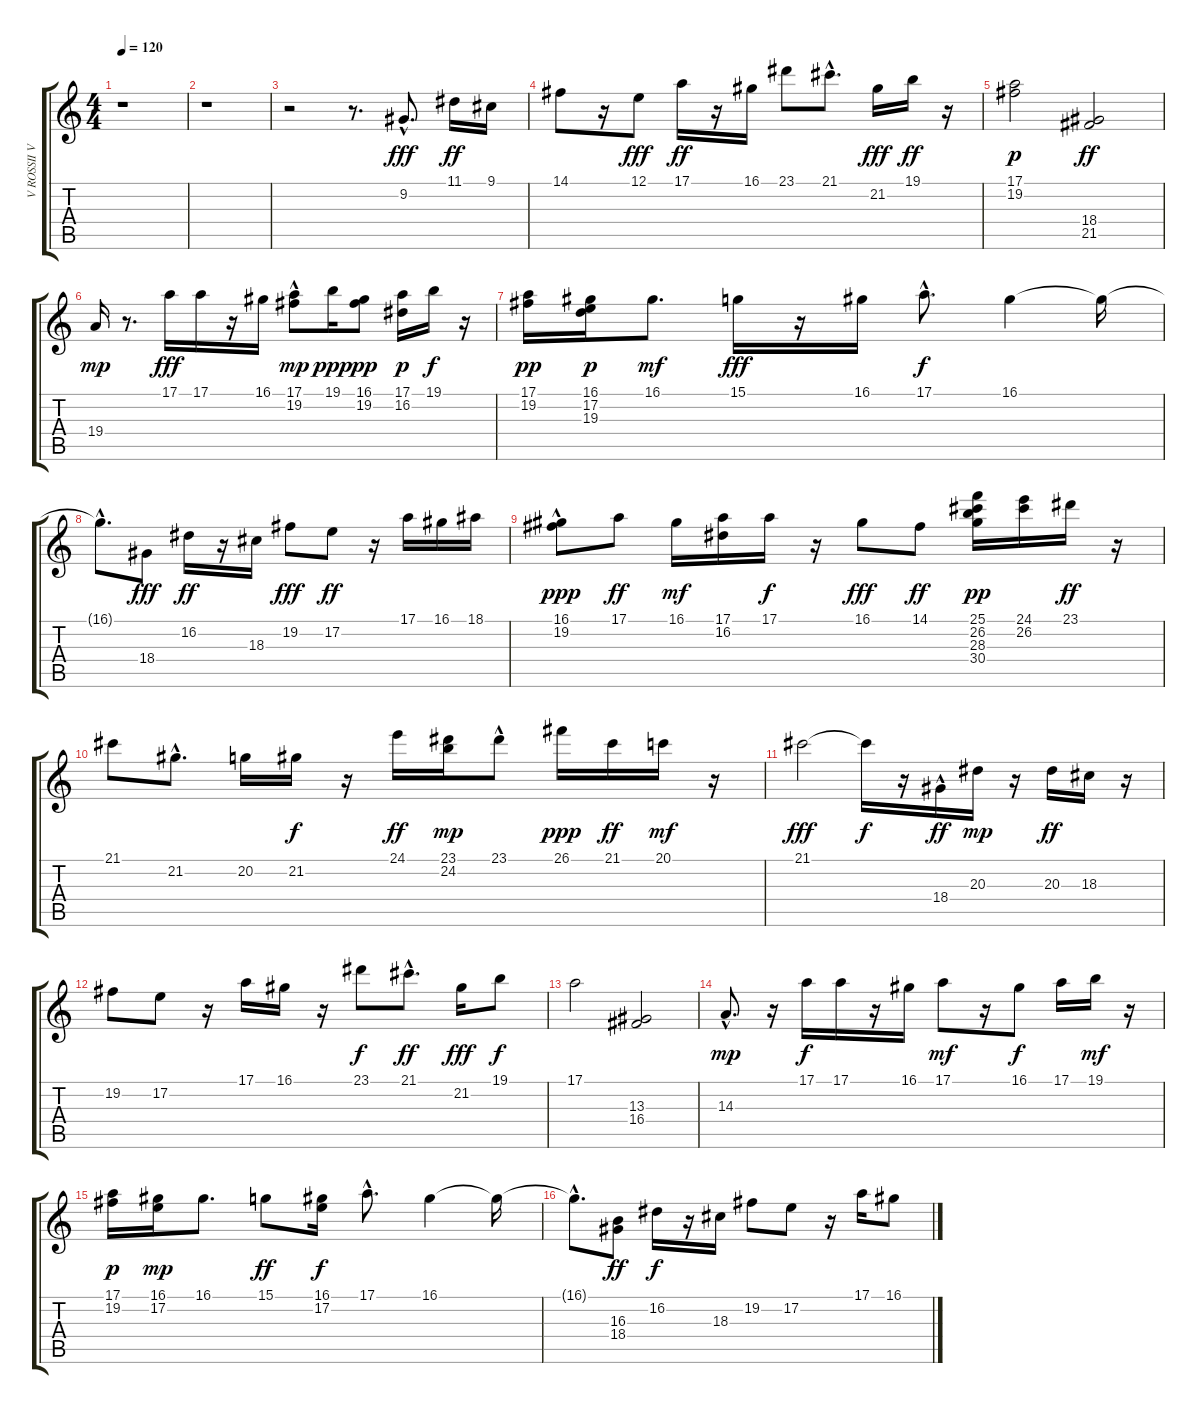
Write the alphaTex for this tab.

\track ("V ROSSII VECHERA     " "V ROSSII V") {instrument stringensemble1}
\staff {score tabs}
\tuning (E4 B3 G3 D3 A2 E2) {hide}
\ts (4 4)
\tempo 120
\clef g2
\ks c
r.1{dy fff instrument stringensemble1} |
r.1 |
r.2 r.8{d} 9.2{hac}.8{d} 11.1.16{dy ff} 9.1.16 |
14.1.8 r.16 12.1.8{dy fff} 17.1.16{dy ff} r.16 16.1.16 23.1.8 21.1{hac}.8{d} 21.2.16{dy fff} 19.1.16{dy ff} r.16 |
(17.1 19.2).2{dy p} (18.4 21.5).2{dy ff} |
19.4.16{dy mp} r.8{d} 17.1.16{dy fff} 17.1.16 r.16 16.1.16 (17.1{hac} 19.2).8{dy mp} 19.1.16{dy ppp} (16.1 19.2).8{dy pp} (17.1 16.2).16{dy p} 19.1.16{dy f} r.16 |
(17.1 19.2).16{dy pp} (16.1 17.2 19.3).16{dy p} 16.1.8{d dy mf} 15.1.16{dy fff} r.16 16.1.16 17.1{hac}.8{d dy f} 16.1.4 16.1{t}.16 |
16.1{hac t}.8{d} 18.4.8{dy fff} 16.2.16{dy ff} r.16 18.3.16 19.2.8{dy fff} 17.2.8{dy ff} r.16 17.1.16 16.1.16 18.1.16 |
(16.1 19.2{hac}).8{dy ppp} 17.1.8{dy ff} 16.1.16{dy mf} (17.1 16.2).16 17.1.16{dy f} r.16 16.1.8{dy fff} 14.1.8{dy ff} (25.1 26.2 28.3 30.4).16{dy pp} (24.1 26.2).16 23.1.16{dy ff} r.16 |
21.1.8 21.2{hac}.8{d} 20.2.16 21.2.16{dy f} r.16 24.1.16{dy ff} (23.1 24.2).16{dy mp} 23.1{hac}.8 26.1.16{dy ppp} 21.1.16{dy ff} 20.1.16{dy mf} r.16 |
21.1.2{dy fff} 21.1{t}.16{dy f} r.16 18.4{hac}.16{dy ff} 20.3.16{dy mp} r.16 20.3.16{dy ff} 18.3.16 r.16 |
19.2.8 17.2.8 r.16 17.1.16 16.1.16 r.16 23.1.8{dy f} 21.1{hac}.8{d dy ff} 21.2.16{dy fff} 19.1.8{dy f} |
17.1.2 (13.3 16.4).2 |
14.3{hac}.8{d dy mp} r.16 17.1.16{dy f} 17.1.16 r.16 16.1.16 17.1.8{dy mf} r.16 16.1.8{dy f} 17.1.16 19.1.16{dy mf} r.16 |
(17.1 19.2).16{dy p} (16.1 17.2).16{dy mp} 16.1.8{d} 15.1.8{dy ff} (16.1 17.2).16{dy f} 17.1{hac}.8{d} 16.1.4 16.1{t}.16 |
16.1{hac t}.8{d} (16.3 18.4).8{dy ff} 16.2.16{dy f} r.16 18.3.16 19.2.8 17.2.8 r.16 17.1.16 16.1.8
